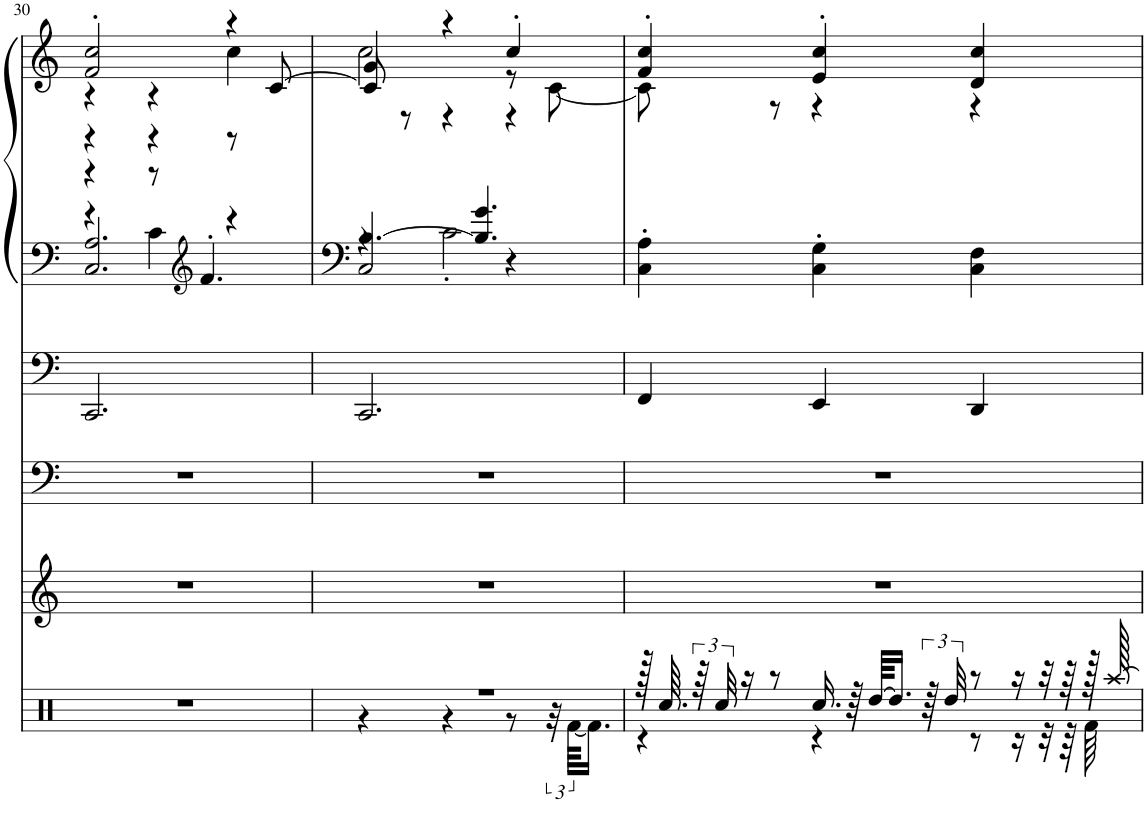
**kern	**kern	**kern	**kern	**kern	**kern
*part5	*part4	*part3	*part2	*part1	*part1
*staff6	*staff5	*staff4	*staff3	*staff2	*staff1
*I"Percussion	*I"Harmonica	*I"Steel Gtr.	*I"Fingered Bass	*I"Grand Piano, Piano Man	*
*	*I'Hmca	*	*	*I'Pno	*
!!LO:PB:g=z
*clefX	*clefG2	*clefF4	*clefF4	*clefG2	*clefG2
*k[]	*k[]	*k[]	*k[]	*k[]	*k[]
*M3/4	*M3/4	*M3/4	*M3/4	*M3/4	*M3/4
=30	=30	=30	=30	=30	=30
*	*	*	*	*^	*^
*	*	*	*	*	*^	*	*^
2.r	2.r	2.r	2.CC/	4r	4r	2.C/ 2.A/	2f/' 2cc/'	4r	4r
.	.	.	.	8r	4c\	.	.	4r	4r
*	*	*	*	*clefG2	*	*	*	*	*
.	.	.	.	4.f'/	.	.	.	.	.
.	.	.	.	.	4r	.	4r	4cc\	8r
.	.	.	.	.	.	.	.	.	[8c/
=31	=31	=31	=31	=31	=31	=31	=31	=31	=31
*^	*	*	*	*	*	*	*	*	*
2.r	4r	2.r	2.r	2.CC/	[4.B/	4r	2C/	4g/	2cc\	8c/]
.	.	.	.	.	.	.	.	.	.	8r
.	4r	.	.	.	.	2c'\	.	4r	.	4r
.	.	.	.	.	4.B/] 4.g/	.	.	.	.	.
.	8r	.	.	.	.	.	4r	4cc'/	8r	4r
.	48r	.	.	.	.	.	.	.	[8c\	.
.	[96Rf\KKLL	.	.	.	.	.	.	.	.	.
.	16.Rf\JJ]	.	.	.	.	.	.	.	.	.
*	*	*	*	*	*v	*v	*v	*	*	*
*	*	*	*	*	*	*	*v	*v
=32	=32	=32	=32	=32	=32	=32	=32
128r	4r	2.r	2.r	4FF/	4C\' 4A\'	4f/' 4cc/'	8c\]
64.Rcc/	.	.	.	.	.	.	.
96r	.	.	.	.	.	.	.
48Rcc/	.	.	.	.	.	.	.
16r	.	.	.	.	.	.	.
8r	.	.	.	.	.	.	8r
16.Rcc/	4r	.	.	4EE/	4C\' 4G\'	4e/' 4cc/'	4r
64r	.	.	.	.	.	.	.
[64Rdd/KKLL	.	.	.	.	.	.	.
16.Rdd/JJ]	.	.	.	.	.	.	.
96r	.	.	.	.	.	.	.
48Rdd/	.	.	.	.	.	.	.
8r	8r	.	.	4DD/	4C\ 4F\	4d/ 4cc/	4r
16r	16r	.	.	.	.	.	.
32r	32r	.	.	.	.	.	.
64r	64r	.	.	.	.	.	.
128r	64Rf\	.	.	.	.	.	.
[128Raa/	.	.	.	.	.	.	.
*v	*v	*	*	*	*	*v	*v
=	=	=	=	=	=
*-	*-	*-	*-	*-	*-
